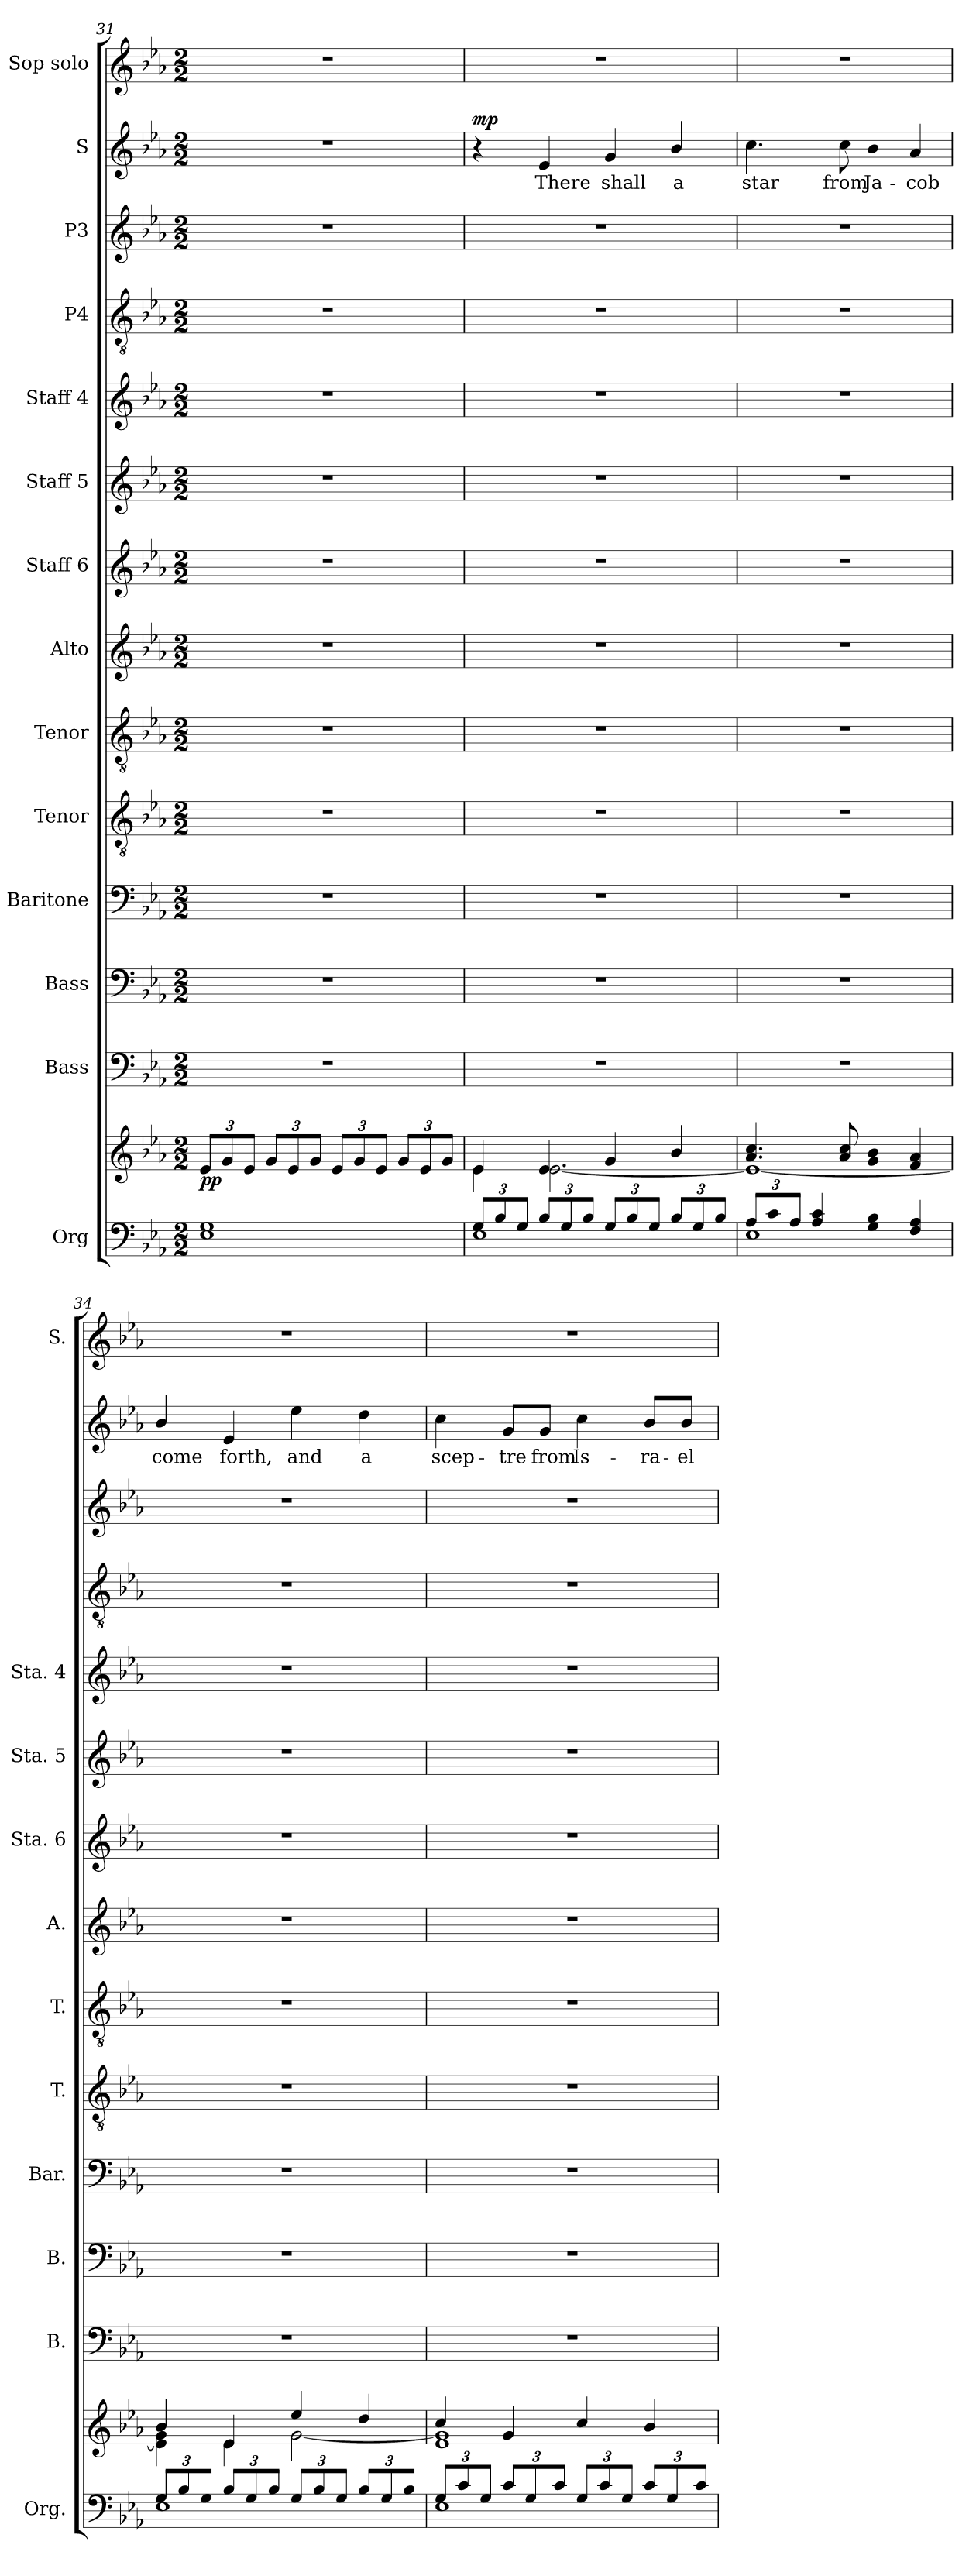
**kern	**kern	**dynam	**kern	**kern	**kern	**kern	**kern	**kern	**kern	**kern	**kern	**kern	**kern	**kern	**text	**dynam	**kern
*part14	*part14	*part14	*part13	*part12	*part11	*part10	*part9	*part8	*part7	*part6	*part5	*part4	*part3	*part2	*part2	*part2	*part1
*staff15	*staff14	*staff14/15	*staff13	*staff12	*staff11	*staff10	*staff9	*staff8	*staff7	*staff6	*staff5	*staff4	*staff3	*staff2	*staff2	*staff2	*staff1
*I"Org	*	*	*I"Bass	*I"Bass	*I"Baritone	*I"Tenor	*I"Tenor	*I"Alto	*I"Staff 6	*I"Staff 5	*I"Staff 4	*I"P4	*I"P3	*I"S	*	*	*I"Sop solo
*I'Org.	*	*	*I'B.	*I'B.	*I'Bar.	*I'T.	*I'T.	*I'A.	*I'Sta. 6	*I'Sta. 5	*I'Sta. 4	*	*	*	*	*	*I'S.
!!LO:PB:g=z
*clefF4	*clefG2	*	*clefF4	*clefF4	*clefF4	*clefGv2	*clefGv2	*clefG2	*clefG2	*clefG2	*clefG2	*clefGv2	*clefG2	*clefG2	*	*	*clefG2
*	*	*	*	*	*	*ITrd7c12	*ITrd7c12	*	*	*	*	*	*	*	*	*	*
*k[b-e-a-]	*k[b-e-a-]	*	*k[b-e-a-]	*k[b-e-a-]	*k[b-e-a-]	*k[b-e-a-]	*k[b-e-a-]	*k[b-e-a-]	*k[b-e-a-]	*k[b-e-a-]	*k[b-e-a-]	*k[b-e-a-]	*k[b-e-a-]	*k[b-e-a-]	*	*	*k[b-e-a-]
*E-:	*E-:	*	*E-:	*E-:	*E-:	*E-:	*E-:	*E-:	*E-:	*E-:	*E-:	*E-:	*E-:	*E-:	*	*	*E-:
*M2/2	*M2/2	*	*M2/2	*M2/2	*M2/2	*M2/2	*M2/2	*M2/2	*M2/2	*M2/2	*M2/2	*M2/2	*M2/2	*M2/2	*	*	*M2/2
*MM144	*MM144	*	*MM144	*MM144	*MM144	*MM144	*MM144	*MM144	*MM144	*MM144	*MM144	*MM144	*MM144	*MM144	*	*	*MM144
*	*Xbrackettup	*	*	*	*	*	*	*	*	*	*	*	*	*	*	*	*
=31	=31	=31	=31	=31	=31	=31	=31	=31	=31	=31	=31	=31	=31	=31	=31	=31	=31
!	!	!LO:DY:b	!	!	!	!	!	!	!	!	!	!	!	!	!	!	!
1E- 1G	12e-/L	pp	1r	1r	1r	1r	1r	1r	1r	1r	1r	1r	1r	1r	.	.	1r
.	12g/	.	.	.	.	.	.	.	.	.	.	.	.	.	.	.	.
.	12e-/J	.	.	.	.	.	.	.	.	.	.	.	.	.	.	.	.
.	12g/L	.	.	.	.	.	.	.	.	.	.	.	.	.	.	.	.
.	12e-/	.	.	.	.	.	.	.	.	.	.	.	.	.	.	.	.
.	12g/J	.	.	.	.	.	.	.	.	.	.	.	.	.	.	.	.
.	12e-/L	.	.	.	.	.	.	.	.	.	.	.	.	.	.	.	.
.	12g/	.	.	.	.	.	.	.	.	.	.	.	.	.	.	.	.
.	12e-/J	.	.	.	.	.	.	.	.	.	.	.	.	.	.	.	.
.	12g/L	.	.	.	.	.	.	.	.	.	.	.	.	.	.	.	.
.	12e-/	.	.	.	.	.	.	.	.	.	.	.	.	.	.	.	.
.	12g/J	.	.	.	.	.	.	.	.	.	.	.	.	.	.	.	.
=32	=32	=32	=32	=32	=32	=32	=32	=32	=32	=32	=32	=32	=32	=32	=32	=32	=32
*Xbrackettup	*	*	*	*	*	*	*	*	*	*	*	*	*	*	*	*	*
*^	*^	*	*	*	*	*	*	*	*	*	*	*	*	*	*	*	*
!	!	!	!	!	!	!	!	!	!	!	!	!	!	!	!	!	!	!LO:DY:b	!
12G/L	1E-	4e-/	4e-\	.	1r	1r	1r	1r	1r	1r	1r	1r	1r	1r	1r	4r	.	mp	1r
12B-/	.	.	.	.	.	.	.	.	.	.	.	.	.	.	.	.	.	.	.
12G/J	.	.	.	.	.	.	.	.	.	.	.	.	.	.	.	.	.	.	.
!	!	!	!	!	!	!	!	!	!	!	!	!	!	!	!	!	!LO:LY:b	!	!
12B-/L	.	4e-/	[2.e-\	.	.	.	.	.	.	.	.	.	.	.	.	4e-/	There	.	.
12G/	.	.	.	.	.	.	.	.	.	.	.	.	.	.	.	.	.	.	.
12B-/J	.	.	.	.	.	.	.	.	.	.	.	.	.	.	.	.	.	.	.
!	!	!	!	!	!	!	!	!	!	!	!	!	!	!	!	!	!LO:LY:b	!	!
12G/L	.	4g/	.	.	.	.	.	.	.	.	.	.	.	.	.	4g/	shall	.	.
12B-/	.	.	.	.	.	.	.	.	.	.	.	.	.	.	.	.	.	.	.
12G/J	.	.	.	.	.	.	.	.	.	.	.	.	.	.	.	.	.	.	.
!	!	!	!	!	!	!	!	!	!	!	!	!	!	!	!	!	!LO:LY:b	!	!
12B-/L	.	4b-/	.	.	.	.	.	.	.	.	.	.	.	.	.	4b-/	a	.	.
12G/	.	.	.	.	.	.	.	.	.	.	.	.	.	.	.	.	.	.	.
12B-/J	.	.	.	.	.	.	.	.	.	.	.	.	.	.	.	.	.	.	.
=33	=33	=33	=33	=33	=33	=33	=33	=33	=33	=33	=33	=33	=33	=33	=33	=33	=33	=33	=33
!	!	!	!	!	!	!	!	!	!	!	!	!	!	!	!	!	!LO:LY:b	!	!
12A-/L	1E-	4.a-/ 4.cc/	1e-_	.	1r	1r	1r	1r	1r	1r	1r	1r	1r	1r	1r	4.cc\	star	.	1r
12c/	.	.	.	.	.	.	.	.	.	.	.	.	.	.	.	.	.	.	.
12A-/J	.	.	.	.	.	.	.	.	.	.	.	.	.	.	.	.	.	.	.
4A-/ 4c/	.	.	.	.	.	.	.	.	.	.	.	.	.	.	.	.	.	.	.
!	!	!	!	!	!	!	!	!	!	!	!	!	!	!	!	!	!LO:LY:b	!	!
.	.	8a-/ 8cc/	.	.	.	.	.	.	.	.	.	.	.	.	.	8cc\	from	.	.
!	!	!	!	!	!	!	!	!	!	!	!	!	!	!	!	!	!LO:LY:b	!	!
4G/ 4B-/	.	4g/ 4b-/	.	.	.	.	.	.	.	.	.	.	.	.	.	4b-/	Ja-	.	.
!	!	!	!	!	!	!	!	!	!	!	!	!	!	!	!	!	!LO:LY:b	!	!
4F/ 4A-/	.	4f/ 4a-/	.	.	.	.	.	.	.	.	.	.	.	.	.	4a-/	-cob	.	.
=34	=34	=34	=34	=34	=34	=34	=34	=34	=34	=34	=34	=34	=34	=34	=34	=34	=34	=34	=34
!	!	!	!	!	!	!	!	!	!	!	!	!	!	!	!	!	!LO:LY:b	!	!
12G/L	1E-	4b-/	4e-\] 4g\	.	1r	1r	1r	1r	1r	1r	1r	1r	1r	1r	1r	4b-/	come	.	1r
12B-/	.	.	.	.	.	.	.	.	.	.	.	.	.	.	.	.	.	.	.
12G/J	.	.	.	.	.	.	.	.	.	.	.	.	.	.	.	.	.	.	.
!	!	!	!	!	!	!	!	!	!	!	!	!	!	!	!	!	!LO:LY:b	!	!
12B-/L	.	4e-/	4e-\	.	.	.	.	.	.	.	.	.	.	.	.	4e-/	forth,	.	.
12G/	.	.	.	.	.	.	.	.	.	.	.	.	.	.	.	.	.	.	.
12B-/J	.	.	.	.	.	.	.	.	.	.	.	.	.	.	.	.	.	.	.
!	!	!	!	!	!	!	!	!	!	!	!	!	!	!	!	!	!LO:LY:b	!	!
12G/L	.	4ee-/	[2g\	.	.	.	.	.	.	.	.	.	.	.	.	4ee-\	and	.	.
12B-/	.	.	.	.	.	.	.	.	.	.	.	.	.	.	.	.	.	.	.
12G/J	.	.	.	.	.	.	.	.	.	.	.	.	.	.	.	.	.	.	.
!	!	!	!	!	!	!	!	!	!	!	!	!	!	!	!	!	!LO:LY:b	!	!
12B-/L	.	4dd/	.	.	.	.	.	.	.	.	.	.	.	.	.	4dd\	a	.	.
12G/	.	.	.	.	.	.	.	.	.	.	.	.	.	.	.	.	.	.	.
12B-/J	.	.	.	.	.	.	.	.	.	.	.	.	.	.	.	.	.	.	.
!!LO:PB:g=z
=35	=35	=35	=35	=35	=35	=35	=35	=35	=35	=35	=35	=35	=35	=35	=35	=35	=35	=35	=35
!	!	!	!	!	!	!	!	!	!	!	!	!	!	!	!	!	!LO:LY:b	!	!
12G/L	1E-	4cc/	1e- 1g]	.	1r	1r	1r	1r	1r	1r	1r	1r	1r	1r	1r	4cc\	scep-	.	1r
12c/	.	.	.	.	.	.	.	.	.	.	.	.	.	.	.	.	.	.	.
12G/J	.	.	.	.	.	.	.	.	.	.	.	.	.	.	.	.	.	.	.
!	!	!	!	!	!	!	!	!	!	!	!	!	!	!	!	!	!LO:LY:b	!	!
12c/L	.	4g/	.	.	.	.	.	.	.	.	.	.	.	.	.	8g/L	-tre	.	.
12G/	.	.	.	.	.	.	.	.	.	.	.	.	.	.	.	.	.	.	.
!	!	!	!	!	!	!	!	!	!	!	!	!	!	!	!	!	!LO:LY:b	!	!
.	.	.	.	.	.	.	.	.	.	.	.	.	.	.	.	8g/J	from	.	.
12c/J	.	.	.	.	.	.	.	.	.	.	.	.	.	.	.	.	.	.	.
!	!	!	!	!	!	!	!	!	!	!	!	!	!	!	!	!	!LO:LY:b	!	!
12G/L	.	4cc/	.	.	.	.	.	.	.	.	.	.	.	.	.	4cc\	Is-	.	.
12c/	.	.	.	.	.	.	.	.	.	.	.	.	.	.	.	.	.	.	.
12G/J	.	.	.	.	.	.	.	.	.	.	.	.	.	.	.	.	.	.	.
!	!	!	!	!	!	!	!	!	!	!	!	!	!	!	!	!	!LO:LY:b	!	!
12c/L	.	4b-/	.	.	.	.	.	.	.	.	.	.	.	.	.	8b-/L	-ra-	.	.
12G/	.	.	.	.	.	.	.	.	.	.	.	.	.	.	.	.	.	.	.
!	!	!	!	!	!	!	!	!	!	!	!	!	!	!	!	!	!LO:LY:b	!	!
.	.	.	.	.	.	.	.	.	.	.	.	.	.	.	.	8b-/J	-el	.	.
12c/J	.	.	.	.	.	.	.	.	.	.	.	.	.	.	.	.	.	.	.
*v	*v	*	*	*	*	*	*	*	*	*	*	*	*	*	*	*	*	*	*
*	*v	*v	*	*	*	*	*	*	*	*	*	*	*	*	*	*	*	*
=	=	=	=	=	=	=	=	=	=	=	=	=	=	=	=	=	=
*-	*-	*-	*-	*-	*-	*-	*-	*-	*-	*-	*-	*-	*-	*-	*-	*-	*-
